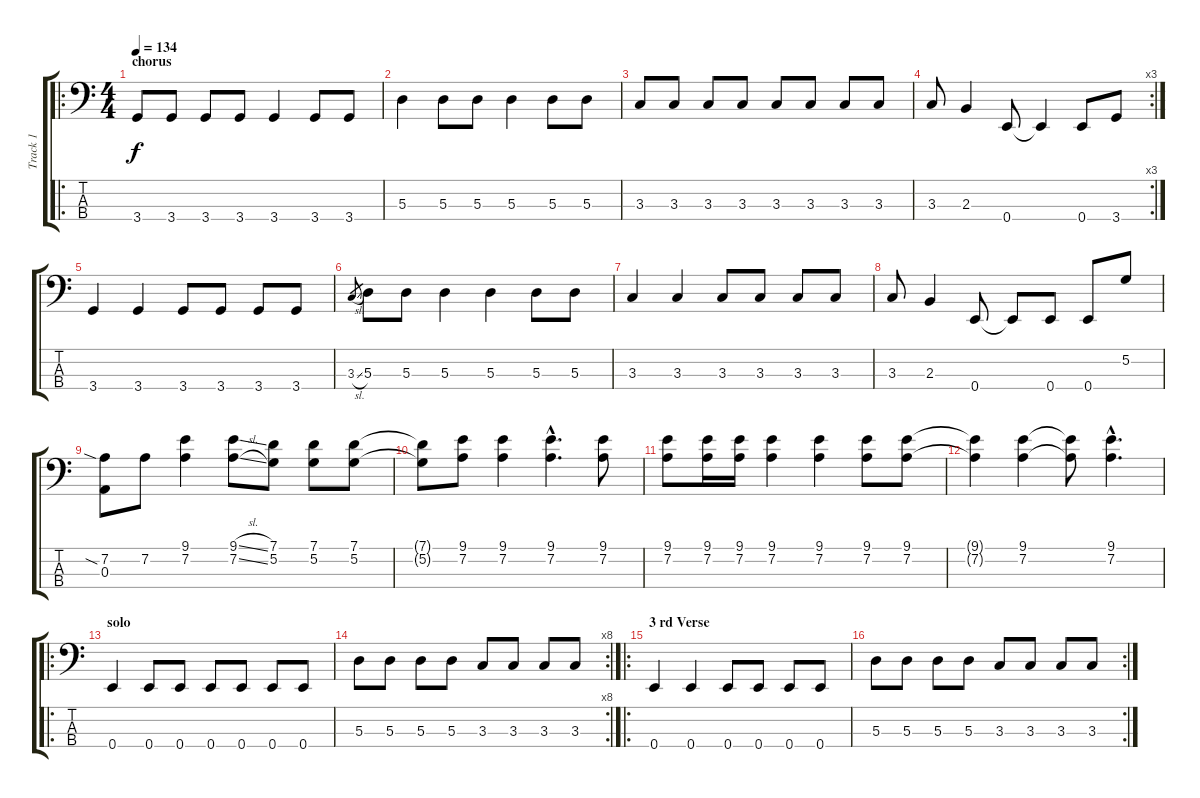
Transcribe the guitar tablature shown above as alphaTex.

\track ("Track 1" "Track 1") {instrument electricbasspick}
\staff {score tabs}
\tuning (G2 D2 A1 E1) {hide}
\ro
\ts (4 4)
\section ("" "chorus")
\tempo 134
\clef f4
\ks c
3.4.8{dy f} 3.4.8 3.4.8 3.4.8 3.4.4 3.4.8 3.4.8 |
5.3.4 5.3.8 5.3.8 5.3.4 5.3.8 5.3.8 |
3.3.8 3.3.8 3.3.8 3.3.8 3.3.8 3.3.8 3.3.8 3.3.8 |
\rc 3
3.3.8 2.3.4 0.4.8 0.4{t}.4 0.4.8 3.4.8 |
3.4.4 3.4.4 3.4.8 3.4.8 3.4.8 3.4.8 |
3.3{sl}.8{gr} 5.3.8 5.3.8 5.3.4 5.3.4 5.3.8 5.3.8 |
3.3.4 3.3.4 3.3.8 3.3.8 3.3.8 3.3.8 |
3.3.8 2.3.4 0.4.8 0.4{t}.8 0.4.8 0.4.8 5.2.8 |
(7.2{sia} 0.3).8 7.2.8 (9.1 7.2).4 (9.1{sl} 7.2{sl}).8 (7.1 5.2).8 (7.1 5.2).8 (7.1 5.2).8 |
(7.1{t} 5.2{t}).8 (9.1 7.2).8 (9.1 7.2).4 (9.1{hac} 7.2{hac}).4{d} (9.1 7.2).8 |
(9.1 7.2).8 (9.1 7.2).16 (9.1 7.2).16 (9.1 7.2).4 (9.1 7.2).4 (9.1 7.2).8 (9.1 7.2).8 |
(9.1{t} 7.2{t}).4 (9.1 7.2).4 (9.1{t} 7.2{t}).8 (9.1{hac} 7.2{hac}).4{d} |
\ro
\section ("" "solo")
0.4.4 0.4.8 0.4.8 0.4.8 0.4.8 0.4.8 0.4.8 |
\rc 8
5.3.8 5.3.8 5.3.8 5.3.8 3.3.8 3.3.8 3.3.8 3.3.8 |
\ro
\section ("" "3 rd Verse")
0.4.4 0.4.4 0.4.8 0.4.8 0.4.8 0.4.8 |
\rc 2
5.3.8 5.3.8 5.3.8 5.3.8 3.3.8 3.3.8 3.3.8 3.3.8
